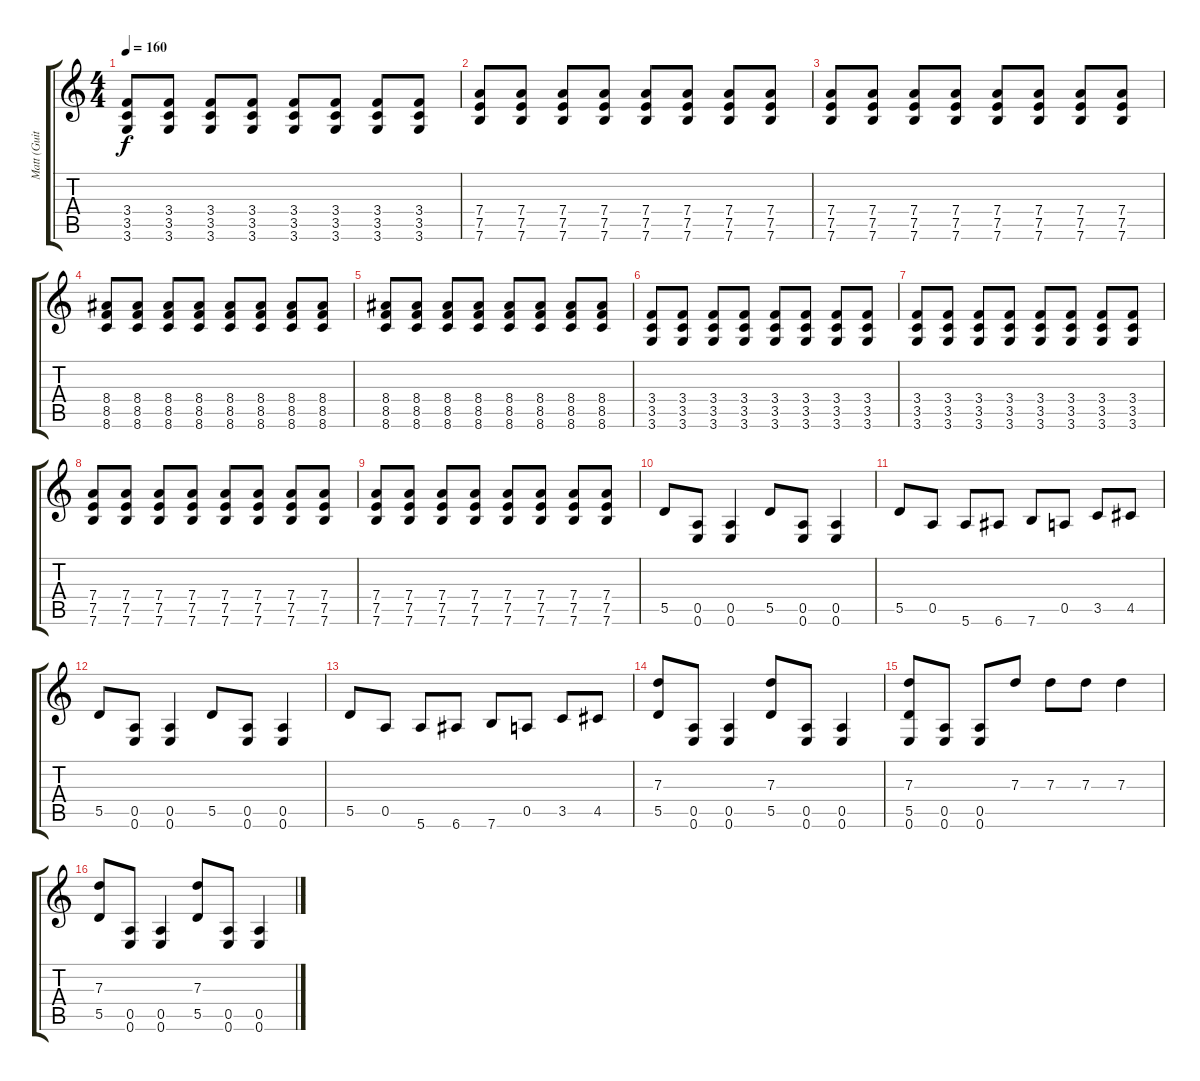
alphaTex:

\track ("Matt (Guitar 3)" "Matt (Guit") {instrument distortionguitar}
\staff {score tabs}
\tuning (E4 B3 G3 D3 A2 E2) {hide}
\ts (4 4)
\tempo 160
\clef g2
\ks c
(3.4 3.5 3.6).8{dy f} (3.4 3.5 3.6).8 (3.4 3.5 3.6).8 (3.4 3.5 3.6).8 (3.4 3.5 3.6).8 (3.4 3.5 3.6).8 (3.4 3.5 3.6).8 (3.4 3.5 3.6).8 |
(7.4 7.5 7.6).8 (7.4 7.5 7.6).8 (7.4 7.5 7.6).8 (7.4 7.5 7.6).8 (7.4 7.5 7.6).8 (7.4 7.5 7.6).8 (7.4 7.5 7.6).8 (7.4 7.5 7.6).8 |
(7.4 7.5 7.6).8 (7.4 7.5 7.6).8 (7.4 7.5 7.6).8 (7.4 7.5 7.6).8 (7.4 7.5 7.6).8 (7.4 7.5 7.6).8 (7.4 7.5 7.6).8 (7.4 7.5 7.6).8 |
(8.4 8.5 8.6).8 (8.4 8.5 8.6).8 (8.4 8.5 8.6).8 (8.4 8.5 8.6).8 (8.4 8.5 8.6).8 (8.4 8.5 8.6).8 (8.4 8.5 8.6).8 (8.4 8.5 8.6).8 |
(8.4 8.5 8.6).8 (8.4 8.5 8.6).8 (8.4 8.5 8.6).8 (8.4 8.5 8.6).8 (8.4 8.5 8.6).8 (8.4 8.5 8.6).8 (8.4 8.5 8.6).8 (8.4 8.5 8.6).8 |
(3.4 3.5 3.6).8 (3.4 3.5 3.6).8 (3.4 3.5 3.6).8 (3.4 3.5 3.6).8 (3.4 3.5 3.6).8 (3.4 3.5 3.6).8 (3.4 3.5 3.6).8 (3.4 3.5 3.6).8 |
(3.4 3.5 3.6).8 (3.4 3.5 3.6).8 (3.4 3.5 3.6).8 (3.4 3.5 3.6).8 (3.4 3.5 3.6).8 (3.4 3.5 3.6).8 (3.4 3.5 3.6).8 (3.4 3.5 3.6).8 |
(7.4 7.5 7.6).8 (7.4 7.5 7.6).8 (7.4 7.5 7.6).8 (7.4 7.5 7.6).8 (7.4 7.5 7.6).8 (7.4 7.5 7.6).8 (7.4 7.5 7.6).8 (7.4 7.5 7.6).8 |
(7.4 7.5 7.6).8 (7.4 7.5 7.6).8 (7.4 7.5 7.6).8 (7.4 7.5 7.6).8 (7.4 7.5 7.6).8 (7.4 7.5 7.6).8 (7.4 7.5 7.6).8 (7.4 7.5 7.6).8 |
5.5.8{balance 2} (0.5 0.6).8 (0.5 0.6).4 5.5.8 (0.5 0.6).8 (0.5 0.6).4 |
5.5.8 0.5.8 5.6.8 6.6.8 7.6.8 0.5.8 3.5.8 4.5.8 |
5.5.8 (0.5 0.6).8 (0.5 0.6).4 5.5.8 (0.5 0.6).8 (0.5 0.6).4 |
5.5.8 0.5.8 5.6.8 6.6.8 7.6.8 0.5.8 3.5.8 4.5.8 |
(7.3 5.5).8 (0.5 0.6).8 (0.5 0.6).4 (7.3 5.5).8 (0.5 0.6).8 (0.5 0.6).4 |
(7.3 5.5 0.6).8 (0.5 0.6).8 (0.5 0.6).8 7.3.8{balance 8} 7.3.8 7.3.8 7.3.4 |
(7.3 5.5).8 (0.5 0.6).8 (0.5 0.6).4 (7.3 5.5).8 (0.5 0.6).8 (0.5 0.6).4
